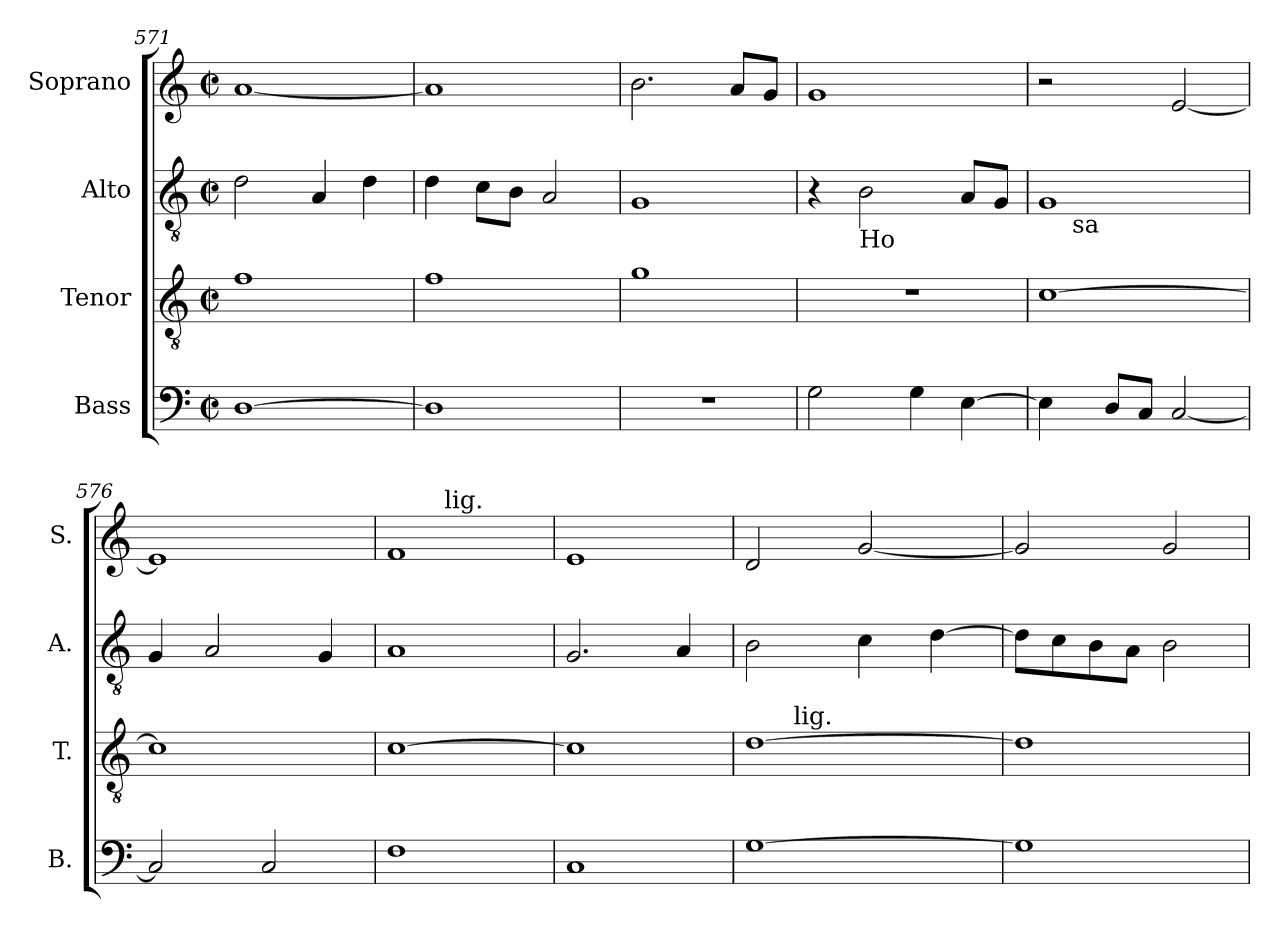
**kern	**kern	**kern	**kern
*part4	*part3	*part2	*part1
*staff4	*staff3	*staff2	*staff1
*I"Bass	*I"Tenor	*I"Alto	*I"Soprano
*I'B.	*I'T.	*I'A.	*I'S.
*clefF4	*clefGv2	*clefGv2	*clefG2
*k[]	*k[]	*k[]	*k[]
*C:	*C:	*C:	*C:
*M2/2	*M2/2	*M2/2	*M2/2
*met(c|)	*met(c|)	*met(c|)	*met(c|)
=571	=571	=571	=571
[<1D	1f	2d\	[<1a
.	.	4A/	.
.	.	4d\	.
!!LO:LB:g=z
=572	=572	=572	=572
1D]	1f	4d\	1a]
.	.	8c\L	.
.	.	8B\J	.
.	.	2A/	.
=573	=573	=573	=573
1r	1g	1G	2.b\
.	.	.	8a/L
.	.	.	8g/J
=574	=574	=574	=574
2G\	1r	4r	1g
!	!	!LO:TX:b:t=Ho	!
.	.	2B\	.
4G\	.	.	.
[>4E\	.	8A/L	.
.	.	8G/J	.
=575	=575	=575	=575
*	*	*^	*
4E\]	[>1c	1G	8ryy	2r
!	!	!	!LO:TX:b:t=sa	!
.	.	.	2..ryy	.
8D/L	.	.	.	.
8C/J	.	.	.	.
[<2C/	.	.	.	[<2e/
=576	=576	=576	=576	=576
!	!	!LO:TX:b:t=na	!	!
*	*	*v	*v	*
2C/]	1c]	4G/	1e]
.	.	2A/	.
2C/	.	.	.
.	.	4G/	.
=577	=577	=577	=577
*	*	*	*^
1F	[>1c	1A	1f	4ryy
!	!	!	!	!LO:TX:a:t=lig.
.	.	.	.	2.ryy
*	*	*	*v	*v
=578	=578	=578	=578
1C	1c]	2.G/	1e
.	.	4A/	.
=579	=579	=579	=579
*	*^	*	*
[>1G	[>1d	8.ryy	2B\	2d/
!	!	!LO:TX:a:t=lig.	!	!
.	.	2ryy	.	.
.	.	.	4c\	[<2g/
.	.	4ryy	.	.
.	.	.	[>4d\	.
.	.	16ryy	.	.
*	*v	*v	*	*
=580	=580	=580	=580
1G]	1d]	8d\L]	2g/]
.	.	8c\	.
.	.	8B\	.
.	.	8A\J	.
.	.	2B\	2g/
=	=	=	=
*-	*-	*-	*-
